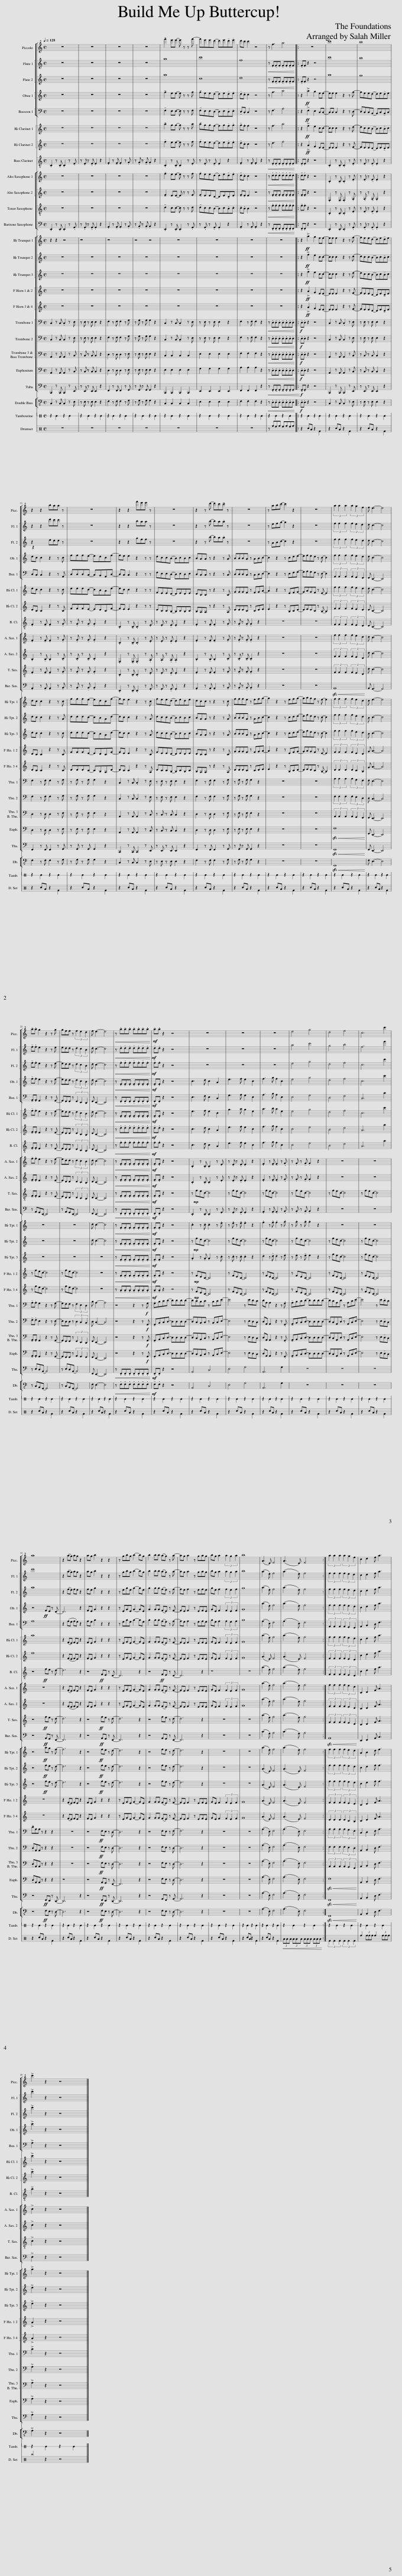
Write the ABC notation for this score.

X:1
%%score [ 1 [ 2 3 ] 4 5 ] [ 6 7 ] 8 [ [ 9 10 ] 11 12 ] [ [ 13 14 15 ] [ 16 17 ] [ 18 19 20 ] 21 22 ] 23 24 25
L:1/8
Q:1/4=128
M:4/4
I:linebreak $
K:C
V:1 treble transpose=12
V:2 treble
V:3 treble
V:4 treble
V:5 bass
V:6 treble transpose=-2
V:7 treble transpose=-2
V:8 treble transpose=-14
V:9 treble transpose=-9
V:10 treble transpose=-9
V:11 treble transpose=-14
V:12 treble transpose=-21
V:13 treble transpose=-2
V:14 treble transpose=-2
V:15 treble transpose=-2
V:16 treble transpose=-7
V:17 treble transpose=-7
V:18 bass
V:19 bass
V:20 bass
V:21 bass
V:22 bass
V:23 bass transpose=-12
V:24 perc stafflines=1
K:none
V:25 perc
K:none
V:1
 z8 | z8 | z8 | z8 | !tenuto!f'2 e'e'- e' z z f'- | %5
 f'e'e'd'- d'e'!tenuto!d'.e' | d'c' c'2 z4 | z f3 a4 |: z8 | c'8 |$ %10
 b8 | z2 z2 baa z | z8 | z2 z2 f'e'e' z | z8 | %15
 z2 z d'- d'c'!tenuto!c' z | z8 | z abc'- c'2 z2 | z8 |$ (3a2 a2 a2 (3a2 a2 f2 | %20
 f e3- e4 | !tenuto!a.a g2 z2 z g | gff z (3f2 e2 d2 | f e3- e4 |!<(! z .a!tenuto!a.a !tenuto!a.a!tenuto!a.a!<)! | %25
 !tenuto!a!mf!.a z2 z4 | z8 | z8 | z8 |$ e4 g4 | %30
 d4 f4 | c6 c'2 | a8 | z2 (ag) ag z2 | ag b2 z2 z2 | %35
 z gbg b2- bg | b2 bb (ag) z a- | ag a2 z gag | bg b2 (3a2 g2 a2 | b8 |$ %40
 (A3 E) F4 | (A3 E) F4 :| (3a2 a2 a2 (3a2 a2 f2 | c2 d2 f a3 | !>!c'2 z2 z4 |] %45
V:2
 z8 | z8 | z8 | z8 | a8 | %5
 c'8 | f8 |!<(! z .F!tenuto!F.F !tenuto!F.F!tenuto!F.F!<)! |: !tenuto!F.F z2 z4 | c'8 |$ %10
 b8 | z2 z2 d'c'c' z | z8 | z2 z2 baa z | z8 | %15
 z2 z b- ba!tenuto!a z | z8 | z efg- g2 z2 | z8 |$ (3f2 f2 f2 (3f2 e2 e2 | %20
 d c3- c4 | !tenuto!f.f e2 z2 z e | edd z (3d2 c2 B2 | d c3- c4 |!<(! z .d!tenuto!d.d !tenuto!d.d!tenuto!d.d!<)! | %25
!mf! !tenuto!d.d z2 z4 | z8 | z8 | z8 |$ a4 c'4 | %30
 g4 b4 | f6 f'2 | d'8 | z2 (ag) ag z2 | ag b2 z2 z2 | %35
 z gbg b2- bg | b2 bb (ag) z a- | ag a2 z gag | bg b2 (3a2 g2 a2 | b8 |$ %40
 (a3 e) f4 | (a3 e) f4 :| (3f2 f2 f2 (3f2 e2 e2 | c2 d2 f a3 | !>!c'2 z2 z4 |] %45
V:3
 z8 | z8 | z8 | z8 | a8 | %5
 c8 | d8 |!<(! z .F!tenuto!F.F !tenuto!F.F!tenuto!F.F!<)! |: !tenuto!F.F z2 z4 | a8 |$ %10
 g8 | z2 z2 edd z | z8 | z2 z2 gff z | z8 | %15
 z2 z b- ba!tenuto!a z | z8 | z ABc- c2 z2 | z8 |$ (3f2 f2 f2 (3f2 e2 d2 | %20
 d c3- c4 | !tenuto!f.f e2 z2 z e- | edd z (3d2 c2 B2 | d c3- c4 |!<(! z .f!tenuto!f.f !tenuto!f.f!tenuto!f.f!<)! | %25
!mf! !tenuto!f.f z2 z4 | z8 | z8 | z8 |$ e4 g4 | %30
 d4 f4 | c6 c'2 | a8 | z2 (fe) fe z2 | fe g2 z2 z2 | %35
 z ege g2- ge | g2 gg (fe) z f- | fe f2 z efe | ge g2 (3f2 e2 f2 | g8 |$ %40
 (a3 e) f4 | (a3 e) f4 :| (3f2 f2 f2 (3f2 e2 d2 | c2 d2 f a3 | !>!c'2 z2 z4 |] %45
V:4
 z8 | z8 | z8 | z8 | !tenuto!f2 ee- e z z f | %5
 !tenuto!feed- de!tenuto!d.e | !tenuto!d.c c2 z4 | z f3 a4 |: z2!ff! !>!a2 g2 ee- | ee e2 z2 z f- |$ %10
 feed- de!tenuto!de | dc c2 z2 z c | fffe- edcf- | fe e2 z2 z z | dccB- BcBc | %15
 BAA z z2 z A | BBBA z ABc- | c2 z2 z cde- | efed z c- c2 |$ (3f2 f2 f2 (3f2 e2 d2 | %20
 d c3- c4 | !tenuto!f.f e2 z2 z e- | edd z (3d2 c2 B2 | d c3- c4 |!<(! z .F!tenuto!F.F !tenuto!F.F!tenuto!F.F!<)! | %25
!mf! !tenuto!F.F z2 z4 | c3 d c2 A2 | e3 f e2 c2 | f3 g f2 c2 |$ e4 g4 | %30
 d4 f4 | c6 c'2 | z4!ff! FE z D- | D6 z2 | FE G2 z2 z2 | %35
 z EGE G2- GE | G2 GG (FE) z F- | FE F2 z EFE | GE G2 (3F2 E2 F2 | G8 |$ %40
 (a3 e) f4 | (a3 e) f4 :| (3f2 f2 f2 (3f2 e2 d2 | c2 d2 f a3 | !>!c'2 z2 z4 |] %45
V:5
 z8 | z8 | z8 | z8 | !tenuto!F,2 E,E,- E, z z F, | %5
 !tenuto!F,E,E,D,- D,E,!tenuto!D,.E, | !tenuto!D,.C, C,2 z4 | z F,3 A,4 |: z2!ff! !>!F,2 E,2 C,C,- | C,C, C,2 z2 z D,- |$ %10
 D,C,C,B,,- B,,C,!tenuto!B,,C, | D,C, C,2 z2 z A,, | D,D,D,C,- C,B,,A,,D,- | D,C, C,2 z2 z z | F,E,E,D,- D,E,D,E, | %15
 D,C,C, z z2 z C, | D,D,D,C, z C,D,E,- | E,2 z2 z E,F,G,- | G,A,G,F, z E,- E,2 |$ (3A,,2 A,,2 A,,2 (3A,,2 G,,2 F,,2 | %20
 F,, E,,3- E,,4 | !tenuto!A,,.A,, G,,2 z2 z G,,- | G,,F,,F,, z (3F,,2 E,,2 D,,2 | F,, E,,3- E,,4 |!<(! z .F,,!tenuto!F,,.F,, !tenuto!F,,.F,,!tenuto!F,,.F,,!<)! | %25
!mf! !tenuto!F,,.F,, z2 z4 | E,3 F, E,2 C,2 | G,3 A, G,2 E,2 | A,3 B, A,2 E,2 |$ E,4 G,4 | %30
 D,4 F,4 | C,6 C2 | A,8 | z2 (A,G,) A,G, z2 | A,G, B,2 z2 z2 | %35
 z G,B,G, B,2- B,G, | B,2 B,B, (A,G,) z A,- | A,G, A,2 z G,A,G, | B,G, B,2 (3A,2 G,2 A,2 | B,8 |$ %40
 (A,3 E,) F,4 | (A,3 E,) F,4 :| (3A,,2 A,,2 A,,2 (3A,,2 G,,2 F,,2 | A,,2 B,,2 D, F,3 | !>!A,2 z2 z4 |] %45
V:6
 z8 | z8 | z8 | z8 | !tenuto!b2 aa- a z z b | %5
 !tenuto!baag- ga!tenuto!g.a | !tenuto!a.g g2 z4 | z g3 b4 |: z2!ff! !>!g2 ^f2 dd- | dd d2 z2 z e- |$ %10
 edd^c- cd!tenuto!cd | ed d2 z2 z d | eeed- d^cBe- | ed d2 z2 z z | G^FFE- EFEF | %15
 EDD z z2 z D | AAAG z GAB- | B2 z2 z ^FGA- | ABAG z ^F- F2 |$ (3g2 g2 g2 (3g2 ^f2 e2 | %20
 e d3- d4 | !tenuto!g.g ^f2 z2 z f- | fee z (3e2 d2 ^c2 | e d3- d4 |!<(! z .G!tenuto!G.G !tenuto!G.G!tenuto!G.G!<)! | %25
!mf! !tenuto!G.G z2 z4 | ^f3 g f2 d2 | a3 b a2 ^f2 | b3 ^c' b2 ^f2 |$ ^f4 a4 | %30
 e4 g4 | d6 d'2 | b8 | z2 (G^F) GF z2 | G^F A2 z2 z2 | %35
 z ^FAF A2- AF | A2 AA (G^F) z G- | G^F G2 z FGF | A^F A2 (3G2 F2 G2 | A8 |$ %40
 (b3 ^f) g4 | (b3 ^f) g4 :| (3g2 g2 g2 (3g2 ^f2 e2 | d2 e2 g b3 | !>!d'2 z2 z4 |] %45
V:7
 z8 | z8 | z8 | z8 | !tenuto!g2 ^ff- f z z g | %5
 !tenuto!g^ffe- ef!tenuto!e.f | !tenuto!e.d d2 z4 | z e3 g4 |: z2!ff! !>!B2 A2 ^FF- | F^F F2 z2 z G- |$ %10
 G^FFE- EF!tenuto!EF | ED D2 z2 z D | GGG^F- FEDG- | G^F F2 z2 z z | EDD^C- CDCD | %15
 ^CB,B, z z2 z B, | EEED z DE^F | ^F2 z2 z ^CDE- | E^FED z ^C- C2 |$ (3G2 G2 G2 (3G2 ^F2 E2 | %20
 E D3- D4 | !tenuto!G.G ^F2 z2 z F- | FEE z (3E2 D2 ^C2 | E D3- D4 |!<(! z .e!tenuto!e.e !tenuto!e.e!tenuto!e.e!<)! | %25
!mf! !tenuto!e.e z2 z4 | d3 e d2 B2 | ^f3 g f2 d2 | g3 a g2 d2 |$ d4 ^f4 | %30
 ^c4 e4 | B6 b2 | g8 | z2 (G^F) GF z2 | G^F A2 z2 z2 | %35
 z ^FAF A2- AF | A2 AA (G^F) z G- | G^F G2 z FGF | A^F A2 (3G2 F2 G2 | A8 |$ %40
 (B3 ^F) G4 | (B3 ^F) G4 :| (3G2 G2 G2 (3G2 ^F2 E2 | d2 e2 g b3 | !>!d'2 z2 z4 |] %45
V:8
 .D2 z !tenuto!D .D2 z .^F | z .^F z !tenuto!F .F2 z2 | .G2 z !tenuto!G .G2 z .A | z .A z !tenuto!A .A2 z2 | .D2 z !tenuto!D .D2 z .^F | %5
 z .^F z !tenuto!F .F2 z2 | .G2 z !tenuto!G .G2 z2 |!<(! z .^F!tenuto!F.F !tenuto!F.F!tenuto!F.F!<)! |: !tenuto!^F.F z2 z4 | .D2 z !tenuto!D .D2 z .^F |$ %10
 z .^F z !tenuto!F .F2 z2 | .G2 z !tenuto!G .G2 z .A | z .A z !tenuto!A .A2 z2 | .D2 z !tenuto!D .D2 z .^F | z .^F z !tenuto!F .F2 z2 | %15
 .G2 z !tenuto!G .G2 z .A | z .A z !tenuto!A .A2 z2 | z8 | z8 |$ (3G2 G2 G2 (3G2 ^F2 E2 | %20
 E D3- D4 | !tenuto!G.G ^F2 z2 z F- | FEE z (3E2 D2 ^C2 | E D3- D4 |!<(! z .g!tenuto!g.g !tenuto!g.g!tenuto!g.g!<)! | %25
!mf! !tenuto!g.g z2 z4 | d3 e d2 B2 | ^f3 g f2 d2 | g3 a g2 d2 |$ d4 ^f4 | %30
 ^c4 e4 | B6 b2 | z4!ff! g^f z e- | e6 z2 | z4!ff! G^F z E- | %35
 E6 z2 | z4!ff! G^F z E- | E6 z2 | z8 | z8 |$ %40
 (b3 ^f) g4 | (b3 ^f) g4 :| (3G2 G2 G2 (3G2 ^F2 E2 | d2 e2 g b3 | !>!b2 z2 z4 |] %45
V:9
 z8 | z8 | z8 | z8 | !tenuto!d'2 ^c'c'- c' z z d' | %5
 !tenuto!d'^c'c'b- bc'!tenuto!b.c' | !tenuto!b.a a2 z4 |!<(! z .b!tenuto!b.b !tenuto!b.b!tenuto!b.b!<)! |: !tenuto!b.b z2 z4 | .A2 z !tenuto!A .A2 z .^c |$ %10
 z .^c z !tenuto!c .c2 z2 | .d2 z !tenuto!d .d2 z .e | z .e z !tenuto!e .e2 z2 | .A2 z !tenuto!A .A2 z .^c | z .^c z !tenuto!c .c2 z2 | %15
 .d2 z !tenuto!d .d2 z .e | z .e z !tenuto!e .e2 z2 | z8 | z8 |$ (3d'2 d'2 d'2 (3d'2 ^c'2 b2 | %20
 b a3- a4 | !tenuto!d'.d' ^c'2 z2 z c'- | c'bb z (3b2 a2 ^g2 | b a3- a4 |!<(! z .d!tenuto!d.d !tenuto!d.d!tenuto!d.d!<)! | %25
!mf! !tenuto!d.d z2 z4 | .A2 z !tenuto!A .A2 z .^c | z .^c z !tenuto!c .c2 z2 | .d2 z !tenuto!d .d2 z .e |$ z .e z !tenuto!e .e2 z2 | %30
 z8 | z8 | z8 | z2 (d^c) dc z2 | d^c e2 z2 z2 | %35
 z ^cec e2- ec | e2 ee (d^c) z d- | d^c d2 z cdc | e^c e2 (3d2 c2 d2 | e8 |$ %40
 (^f'3 ^c') d'4 | (^f'3 ^c') d'4 :| (3d'2 d'2 d'2 (3d'2 ^c'2 b2 | A2 B2 d ^f3 | !>!a2 z2 z4 |] %45
V:10
 z8 | z8 | z8 | z8 | !tenuto!d2 ^cc- c z z d | %5
 !tenuto!d^ccB- Bc!tenuto!B.c | !tenuto!d.^c c2 z4 |!<(! z .d!tenuto!d.d !tenuto!d.d!tenuto!d.d!<)! |: !tenuto!d.d z2 z4 | .D2 z !tenuto!D .D2 z .^F |$ %10
 z .^F z !tenuto!F .F2 z2 | .^G2 z !tenuto!G .G2 z .A | z .A z !tenuto!A .A2 z2 | .D2 z !tenuto!D .D2 z .^F | z .^F z !tenuto!F .F2 z2 | %15
 .^G2 z !tenuto!G .G2 z .A | z .A z !tenuto!A .A2 z2 | z8 | z8 |$ (3d2 d2 d2 (3d2 ^c2 B2 | %20
 b a3- a4 | !tenuto!d.d ^c2 z2 z c- | cBB z (3B2 A2 ^G2 | B A3- A4 |!<(! z .d!tenuto!d.d !tenuto!d.d!tenuto!d.d!<)! | %25
!mf! !tenuto!d.d z2 z4 | .A2 z !tenuto!A .A2 z .^c | z .^c z !tenuto!c .c2 z2 | .d2 z !tenuto!d .d2 z .e |$ z .e z !tenuto!e .e2 z2 | %30
 z8 | z8 | z8 | z2 (d^c) dc z2 | d^c e2 z2 z2 | %35
 z ^cec e2- ec | e2 ee (d^c) z d- | d^c d2 z cdc | e^c e2 (3d2 c2 d2 | e8 |$ %40
 (^f'3 ^c') d'4 | (^f'3 ^c') d'4 :| (3d2 d2 d2 (3d2 ^c2 B2 | A2 B2 d ^f3 | !>!a2 z2 z4 |] %45
V:11
 z8 | z8 | z8 | z8 | !tenuto!e2 dd- d z z e | %5
 !tenuto!edd^c- cd!tenuto!c.d | !tenuto!d.^c c2 z4 |!<(! z .g!tenuto!g.g !tenuto!g.g!tenuto!g.g!<)! |: !tenuto!g.g z2 z4 | .D2 z !tenuto!D .D2 z .^F |$ %10
 z .^F z !tenuto!F .F2 z2 | .G2 z !tenuto!G .G2 z .A | z .A z !tenuto!A .A2 z2 | .D2 z !tenuto!D .D2 z .^F | z .^F z !tenuto!F .F2 z2 | %15
 .G2 z !tenuto!G .G2 z .A | z .A z !tenuto!A .A2 z2 | z8 | z8 |$ (3G2 G2 G2 (3G2 ^F2 E2 | %20
 e d3- d4 | !tenuto!G.G ^F2 z2 z F- | FEE z (3E2 D2 ^C2 | E D3- D4 |!<(! z .G!tenuto!G.G !tenuto!G.G!tenuto!G.G!<)! | %25
!mf! !tenuto!G.G z2 z4 | z!mp! g^fd- d4 | z g^fd- d4 | z g^fd- d4 |$ z g^fd- d4 | %30
 z g^fd- d4 | z g^fd- d4 | z4!ff! g^f z e- | e6 z2 | z4!ff! g^f z e- | %35
 e6 z2 | z4 g^f z e- | e6 z2 | z8 | z8 |$ %40
 (b3 ^f) g4 | (b3 ^f) g4 :| (3G2 G2 G2 (3G2 ^F2 E2 | D2 E2 G B3 | !>!d2 z2 z4 |] %45
V:12
 .^C2 z !tenuto!C .C2 z .E | z .E z !tenuto!E .E2 z2 | .^F2 z !tenuto!F .F2 z .^G | z .^G z !tenuto!G .G2 z2 | .^C2 z !tenuto!C .C2 z .E | %5
 z .E z !tenuto!E .E2 z2 | .^F2 z !tenuto!F .F2 z2 |!<(! z .D!tenuto!D.D !tenuto!D.D!tenuto!D.D!<)! |: !tenuto!D.D z2 z4 | .^C2 z !tenuto!C .C2 z .E |$ %10
 z .E z !tenuto!E .E2 z2 | .^F2 z !tenuto!F .F2 z .^G | z .^G z !tenuto!G .G2 z2 | .^C2 z !tenuto!C .C2 z .E | z .E z !tenuto!E .E2 z2 | %15
 .^F2 z !tenuto!F .F2 z .^G | z .^G z !tenuto!G .G2 z2 | z8 | z8 |$!sfz!!<(! ^F8!<)! | %20
 ^F E3- E4 | z ^FE^C- C4 | z ^FE^C- C4 | D ^C3- C4 |!<(! z .D!tenuto!D.D !tenuto!D.D!tenuto!D.D!<)! | %25
!mf! !tenuto!D.D z2 z4 | .^C2 z !tenuto!C .C2 z .E | z .E z !tenuto!E .E2 z2 | .^F2 z !tenuto!F .F2 z .^G |$ z .^G z !tenuto!G .G2 z2 | %30
 z8 | z8 | z4!ff! ^FE z D- | D6 z2 | z4!ff! ^FE z D- | %35
 D6 z2 | z4 ^FE z D- | D6 z2 | z8 | z8 |$ %40
 (a3 e) ^f4 | (a3 e) ^f4 :|!sfz!!<(! ^F8!<)! | ^C2 D2 ^F A3 | !>!^c2 z2 z4 |] %45
V:13
 z2 z2 z4 | z8 | z8 | z4 z4 | z8 | %5
 z8 | z8 | z8 |: z2!ff! !>!b2 a2 ^ff- | f^f f2 z2 z g- |$ %10
 g^ffe- ef!tenuto!ef | ed d2 z2 z d | ggg^f- fedg- | g^f f2 z2 z d | g^ffe- efef | %15
 edd z z2 z d | ggg^f z fga- | a2 z2 z ^fga- | abag z ^f- f2 |$ (3g2 g2 g2 (3g2 ^f2 e2 | %20
 e ^f3- f4 | z8 | z8 | e d3- d4 |!<(! z .G!tenuto!G.G !tenuto!G.G!tenuto!G.G!<)! | %25
!mf! !tenuto!G.G z2 z4 | .d2 z !tenuto!d .d2 z .^f | z .^f z !tenuto!f .f2 z2 | .g2 z !tenuto!g .g2 z .a |$ z .a z !tenuto!a .a2 z2 | %30
 z8 | z8 | z4!ff! ba z g- | g6 z2 | z4!ff! g^f z e- | %35
 e6 z2 | z4 g^f z e- | e6 z2 | z8 | z8 |$ %40
 (b3 ^f) g4 | (b3 ^f) g4 :| (3g2 g2 g2 (3g2 ^f2 e2 | B2 ^c2 e g3 | !>!b2 z2 z4 |] %45
V:14
 z8 | z8 | z8 | z8 | z8 | %5
 z8 | z8 | z8 |: z2!ff! !>!g2 ^f2 dd- | dd d2 z2 z e- |$ %10
 edd^c- cd!tenuto!cd | ed d2 z2 z B | eeed- d^cBe- | ed d2 z2 z B | edd^c- cdcd | %15
 ^cBB z z2 z B | ^cccB z Bcd- | d2 z2 z de^f- | fg^fe z d- d2 |$ (3g2 g2 g2 (3g2 ^f2 e2 | %20
 ^c d3- d4 | z8 | z8 | e d3- d4 |!<(! z .G!tenuto!G.G !tenuto!G.G!tenuto!G.G!<)! | %25
!mf! !tenuto!G.G z2 z4 | z!mp! g^fd- d4 | z g^fd- d4 | z g^fd- d4 |$ z g^fd- d4 | %30
 z g^fd- d4 | z g^fd- d4 | z4!ff! g^f z e- | e6 z2 | z4!ff! g^f z e- | %35
 e6 z2 | z4 g^f z e- | e6 z2 | z8 | z8 |$ %40
 (B3 ^F) G4 | (B3 ^F) G4 :| (3g2 g2 g2 (3g2 ^f2 e2 | d2 e2 g g3 | !>!^f2 z2 z4 |] %45
V:15
 z8 | z8 | z8 | z8 | z8 | %5
 z8 | z8 | z8 |: z2!ff! !>!g2 ^f2 dd- | dd d2 z2 z e- |$ %10
 edd^c- cd!tenuto!cd | ed d2 z2 z d | eeed- d^cBe- | ed d2 z2 z B | edd^c- cdcd | %15
 ^cBB z z2 z B | ^cccB z Bcd- | d2 z2 z de^f- | fg^fe z d- d2 |$ (3g2 g2 g2 (3g2 ^f2 e2 | %20
 ^c d3- d4 | z8 | z8 | z8 |!<(! z .G!tenuto!G.G !tenuto!G.G!tenuto!G.G!<)! | %25
!mf! !tenuto!G.G z2 z4 | .B2 z !tenuto!B .B2 z .d | z .d z !tenuto!d .d2 z2 | .e2 z !tenuto!e .e2 z .^f |$ z .^f z !tenuto!f .f2 z2 | %30
 z g^fd- d4 | z g^fd- d4 | z4!ff! g^f z e- | e6 z2 | z4!ff! g^f z e- | %35
 e6 z2 | z4 g^f z e- | e6 z2 | z8 | z8 |$ %40
 (B3 ^F) G4 | (B3 ^F) G4 :| (3g2 g2 g2 (3g2 ^f2 e2 | d2 e2 g g3 | !>!^f2 z2 z4 |] %45
V:16
 z8 | z8 | z8 | z8 | z8 | %5
 z8 | z8 | z8 |: z2!ff! !>!e2 d2 BB- | BB B2 z2 z c- |$ %10
 cBBA- AB!tenuto!AB | AG G2 z2 z G | cccB- BAGc- | cB B2 z2 z G | cBBA- ABAB | %15
 AGG z z2 z G | dddc z cde- | e2 z2 z Bcd- | dedc z B- B2 |$ (3c2 c2 c2 (3c2 B2 A2 | %20
 d e3- e4 | z c'bg- g4 | z c'bg- g4 | z8 |!<(! z .c!tenuto!c.c !tenuto!c.c!tenuto!c.c!<)! | %25
!mf! !tenuto!c.c z2 z4 | z!mp! cBG- G4 | z cBG- G4 | z cBG- G4 |$ z cBG- G4 | %30
 z cBG- G4 | z cBG- G4 | z8 | z2 (cB) cB z2 | cB d2 z2 z2 | %35
 z BdB d2- dB | d2 dd (cB) z c- | cB c2 z BcB | dB d2 (3c2 B2 c2 | d8 |$ %40
 (e3 B) c4 | (e3 B) c4 :| (3c2 c2 c2 (3c2 B2 A2 | G2 A2 c e3 | !>!e2 z2 z4 |] %45
V:17
 z8 | z8 | z8 | z8 | z8 | %5
 z8 | z8 | z8 |: z2!ff! !>!e2 d2 BB- | BB B2 z2 z c- |$ %10
 cBBA- AB!tenuto!AB | AG G2 z2 z G | AAAG- G^FEA- | AG G2 z2 z E | AGG^F- FGFG | %15
 ^FEE z z2 z E | AAAG z GAB | B2 z2 z ^FGA- | ABAG z ^F- F2 |$ (3A2 A2 A2 (3A2 G2 ^F2 | %20
 d e3- e4 | z c'bg- g4 | z c'bg- g4 | z8 |!<(! z .e!tenuto!e.e !tenuto!e.e!tenuto!e.e!<)! | %25
!mf! !tenuto!e.e z2 z4 | z!mp! cBG- G4 | z cBG- G4 | z cBG- G4 |$ z cBG- G4 | %30
 z cBG- G4 | z cBG- G4 | z8 | z2 (cB) cB z2 | cB d2 z2 z2 | %35
 z BdB d2- dB | d2 dd (cB) z c- | cB c2 z BcB | dB d2 (3c2 B2 c2 | d8 |$ %40
 (e3 B) c4 | (e3 B) c4 :| (3A2 A2 A2 (3A2 G2 ^F2 | G2 A2 c e3 | !>!e2 z2 z4 |] %45
V:18
 C,2 z C, .C,2 z E, | z E, z E, E,2 z2 | F,2 z F, F,2 z G, | z G, z G, G,2 z2 | C,2 z C, .C,2 z E, | %5
 z E, z E, E,2 z2 | F,2 z F, F,2 z2 |!<(! z .D,!tenuto!D,.D, !tenuto!D,.D,!tenuto!D,.D,!<)! |:!f! !tenuto!D,.D, z2 z4 | C,2 z C, .C,2 z E, |$ %10
 z E, z E, E,2 z2 | F,2 z F, F,2 z G, | z G, z G, G,2 z2 | C,2 z C, .C,2 z E, | z E, z E, E,2 z2 | %15
 F,2 z F, F,2 z G, | z G, z G, G,2 z2 | z8 | z8 |$ (3A,2 A,2 A,2 (3A,2 G,2 F,2 | %20
 F, E,3- E,4 | !tenuto!A,.A, G,2 z2 z G,- | G,F,F, z (3F,2 E,2 D,2 | B, A,3- A,4 | z4 z2 z!f! G, | %25
 !tenuto!G,B,CD- DDDD- | DCB,C z B,CE- | E4 z EDC | DA, A,2 z2 z .G, |$ !tenuto!A,B,CD- DDDD- | %30
 DCA,D z A,CE- | E4 z E!tenuto!DC | !tenuto!DA,A, z z2 z2 | z8 | z4!ff! F,E, z D,- | %35
 D,6 z2 | z4 F,E, z F,- | F,6 z2 | z8 | z8 |$ %40
 (A,3 E,) F,4 | (A,3 E,) F,4 :| (3A,2 A,2 A,2 (3A,2 G,2 F,2 | C,2 D,2 F, A,3 | !>!C2 z2 z4 |] %45
V:19
 C,2 z C, C,2 z E, | z E, z E, E,2 z2 | F,2 z F, F,2 z G, | z G, z G, G,2 z2 | C,2 z C, .C,2 z E, | %5
 z E, z E, E,2 z2 | F,2 z F, F,2 z2 |!<(! z .D,!tenuto!D,.D, !tenuto!D,.D,!tenuto!D,.D,!<)! |:!f! !tenuto!D,.D, z2 z4 | C,2 z C, C,2 z E, |$ %10
 z E, z E, E,2 z2 | F,2 z F, F,2 z G, | z G, z G, G,2 z2 | C,2 z C, C,2 z E, | z E, z E, E,2 z2 | %15
 F,2 z F, F,2 z G, | z G, z G, G,2 z2 | z8 | z8 |$ (3F,2 F,2 F,2 (3F,2 E,2 D,2 | %20
 D, C,3- C,4 | !tenuto!F,.F, E,2 z2 z E,- | E,D,D, z (3D,2 C,2 B,,2 | D, C,3- C,4 | z4 z2 z!f! G,, | %25
 !tenuto!G,,B,,C,D,- D,D,D,D,- | D,C,B,,C, z B,,C,E,- | E,4 z E,D,C, | D,A,, A,,2 z2 z .G,, |$ !tenuto!A,,B,,C,D,- D,D,D,D,- | %30
 D,C,A,,D, z A,,C,E,- | E,4 z E,!tenuto!D,C, | !tenuto!D,A,,A,, z z2 z2 | z8 | z4!ff! F,E, z D,- | %35
 D,6 z2 | z4 F,E, z D,- | D,6 z2 | z8 | z8 |$ %40
 (A,3 E,) F,4 | (A,3 E,) F,4 :| (3F,2 F,2 F,2 (3F,2 E,2 D,2 | A,,2 B,,2 D, F,3 | !>!A,2 z2 z4 |] %45
V:20
 A,,2 z A,, A,,2 z C, | z C, z C, C,2 z2 | D,2 z D, D,2 z E, | z E, z E, E,2 z2 | C,2 C,2 C,2 C,2 | %5
 E,2 E,2 E,2 E,2 | F,2 F,2 F,2 z2 |!<(! z .D,!tenuto!D,.D, !tenuto!D,.D,!tenuto!D,.D,!<)! |:!f! !tenuto!D,.D, z2 z4 | A,,2 z A,, A,,2 z C, |$ %10
 z C, z C, C,2 z2 | D,2 z D, D,2 z E, | z E, z E, E,2 z2 | A,,2 z A,, A,,2 z C, | z C, z C, C,2 z2 | %15
 D,2 z D, D,2 z E, | z E, z E, E,2 z2 | z8 | z8 |$ (3A,,2 A,,2 A,,2 (3A,,2 G,,2 F,,2 | %20
 F,, E,,3- E,,4 | !tenuto!A,,.A,, G,,2 z2 z G,,- | G,,F,,F,, z (3F,,2 E,,2 D,,2 | F,, E,,3- E,,4 | z4 z2 z!f! G,, | %25
 !tenuto!G,,B,,C,D,- D,D,D,D,- | D,C,B,,C, z B,,C,E,- | E,4 z E,D,C, | D,A,, A,,2 z2 z .G,, |$ !tenuto!A,,B,,C,D,- D,D,D,D,- | %30
 D,C,A,,D, z A,,C,E,- | E,4 z E,!tenuto!D,C, | !tenuto!D,A,,A,, z z2 z2 | z8 | z4!ff! F,E, z D,- | %35
 D,6 z2 | z4 F,E, z D,- | D,6 z2 | z8 | z8 |$ %40
 (A,3 E,) F,4 | (A,3 E,) F,4 :| (3A,,2 A,,2 A,,2 (3A,,2 G,,2 F,,2 | A,,2 B,,2 D, F,3 | !>!A,2 z2 z4 |] %45
V:21
 A,,2 z A,, A,,2 z C, | z C, z C, C,2 z2 | D,2 z D, D,2 z E, | z E, z E, E,2 z2 | E,2 E,2 E,2 E,2 | %5
 G,2 G,2 G,2 G,2 | A,2 A,2 A,2 z2 |!<(! z .D,!tenuto!D,.D, !tenuto!D,.D,!tenuto!D,.D,!<)! |:!f! !tenuto!D,.D, z2 z4 | A,,2 z A,, A,,2 z C, |$ %10
 z C, z C, C,2 z2 | D,2 z D, D,2 z E, | z E, z E, E,2 z2 | A,,2 z A,, A,,2 z C, | z C, z C, C,2 z2 | %15
 D,2 z D, D,2 z E, | z E, z E, E,2 z2 | z8 | z8 |$!sfz!!<(! F,8!<)! | %20
 F,, E,,3- E,,4 | !tenuto!A,,.A,, G,,2 z2 z G,,- | G,,F,,F,, z (3A,,2 G,,2 F,,2 | F,, E,,3- E,,4 | z4 z2 z!f! G,, | %25
 !tenuto!G,,B,,C,D,- D,D,D,D,- | D,C,B,,C, z B,,C,E,- | E,4 z E,D,C, | D,A,, A,,2 z2 z .G,, |$ !tenuto!A,,B,,C,D,- D,D,D,D,- | %30
 D,C,A,,D, z A,,C,E,- | E,4 z E,!tenuto!D,C, | !tenuto!D,A,,A,, z z2 z2 | z8 | z4!ff! A,,G,, z F,,- | %35
 F,,6 z2 | z4 F,E, z D,- | D,6 z2 | z8 | z8 |$ %40
 (A,3 E,) F,4 | (A,3 E,) F,4 :|!sfz!!<(! F,8!<)! | A,,2 B,,2 D, F,3 | !>!A,2 z2 z4 |] %45
V:22
 C,,2 z C,, C,,2 z E,, | z E,, z E,, E,,2 z2 | F,,2 z F,, F,,2 z G,, | z G,, z G,, G,,2 z2 | C,,2 C,,2 C,,2 C,,2 | %5
 E,,2 E,,2 E,,2 E,,2 | F,,2 F,,2 F,,2 z2 |!<(! z .G,,!tenuto!G,,.G,, !tenuto!G,,.G,,!tenuto!G,,.G,,!<)! |:!f! !tenuto!G,,.G,, z2 z4 | C,,2 z C,, C,,2 z E,, |$ %10
 z E,, z E,, E,,2 z2 | F,,2 z F,, F,,2 z G,, | z G,, z G,, G,,2 z2 | C,,2 z C,, C,,2 z E,, | z E,, z E,, E,,2 z2 | %15
 F,,2 z F,, F,,2 z G,, | z G,, z G,, G,,2 z2 | z8 | z8 |$!sfz!!<(! F,,8!<)! | %20
 F,, E,,3- E,,4 | z E,D,B,,- B,,4 | z E,D,B,,- B,,4 | F,, E,,3- E,,4 |!<(! z .F,,!tenuto!F,,.F,, !tenuto!F,,.F,,!tenuto!F,,.F,,!<)! | %25
!mf! !tenuto!F,,.F,, z2 z4 | A,,4 C,4 | E,4 G,4 | A,,6 G,2 |$ z8 | %30
 z8 | z8 | z4!ff! F,,E,, z D,,- | D,,6 z2 | z4!ff! F,,E,, z D,,- | %35
 D,,6 z2 | z4 G,,F,, z G,,- | G,,6 z2 | z8 | z8 |$ %40
 (A,3 E,) F,4 | (A,3 E,) F,4 :|!sfz!!<(! F,,8!<)! | A,,2 B,,2 D, F,3 | !>!A,2 z2 z4 |] %45
V:23
 C,2 z C, C,2 z E, | z E, z E, E,2 z2 | F,2 z F, F,2 z G, | z G, z G, G,2 z2 | C,2 C,2 C,2 C,2 | %5
 E,2 E,2 E,2 E,2 | F,2 F,2 F,2 z2 |!<(! z .D,!tenuto!D,.D, !tenuto!D,.D,!tenuto!D,.D,!<)! |:!f! !tenuto!D,.D, z2 z4 | C,2 z C, C,2 z E, |$ %10
 z E, z E, E,2 z2 | F,2 z F, F,2 z G, | z G, z G, G,2 z2 | C,2 z C, C,2 z E, | z E, z E, E,2 z2 | %15
 F,2 z F, F,2 z G, | z G, z G, G,2 z2 | z8 | z8 |$!sfz!!<(! F,,8!<)! | %20
 F, E,3- E,4 | z C,B,,G,,- G,,4 | z C,B,,G,,- G,,4 | F, E,3- E,4 |!<(! z .F,!tenuto!F,.F, !tenuto!F,.F,!tenuto!F,.F,!<)! | %25
!mf! !tenuto!F,.F, z2 z4 | A,,4 C,4 | E,4 G,4 | A,,6 G,2 |$ z8 | %30
 z8 | z8 | z4!ff! F,E, z D,- | D,6 z2 | z4!ff! F,E, z D,- | %35
 D,6 z2 | z4 F,E, z D,- | D,6 z2 | z8 | z8 |$ %40
 (A,3 E,) F,4 | (A,3 E,) F,4 :|!sfz!!<(! F,,8!<)! | A,,2 B,,2 D, F,3 | !>!A,2 z2 z4 |] %45
V:24
 z2 E2 z2 E2 | z2 E2 z2 E2 | z2 E2 z2 E2 | z2 E2 z2 E2 | z2 E2 z2 E2 | %5
 z2 E2 z2 E2 | z2 E2 z2 E2 | z2 E2 z2 E2 |: z2 E2 z2 E2 | z2 E2 z2 E2 |$ %10
 z2 E2 z2 E2 | z2 E2 z2 E2 | z2 E2 z2 E2 | z2 E2 z2 E2 | z2 E2 z2 E2 | %15
 z2 E2 z2 E2 | z2 E2 z2 E2 | z2 E2 z2 E2 | z2 E2 z2 E2 |$ z2 E2 z2 E2 | %20
 z2 E2 z2 E2 | z2 E2 z2 E2 | z2 E2 z2 E2 | z2 E2 z2 E2 | z2 E2 z2 E2 | %25
 z2 E2 z2 E2 | z2 E2 z2 E2 | z2 E2 z2 E2 | z2 E2 z2 E2 |$ z2 E2 z2 E2 | %30
 z2 E2 z2 E2 | z2 E2 z2 E2 | z2 E2 z2 E2 | z2 E2 z2 E2 | z2 E2 z2 E2 | %35
 z2 E2 z2 E2 | z2 E2 z2 E2 | z2 E2 z2 E2 | z2 E2 z2 E2 | z2 E2 z2 E2 |$ %40
 z2 E2 z2 E2 | z2 E2 z2 E2 :| z2 E2 z2 E2 | z2 E2 z2 E2 | z2 E2 z2 E2 |] %45
V:25
 z8 | z8 | z8 | z8 | z8 | %5
 z8 | z8 | z fef efef |: z2 cA z2 F2 | z2 cA z2 F2 |$ %10
 z2 cA z2 F2 | z2 cA z2 F2 | z2 cA z2 F2 | z2 cA z2 F2 | z2 cA z2 F2 | %15
 z2 cA z2 F2 | z2 cA z2 F2 | z2 cA z2 F2 | z2 cA z2 F2 |$ z2 cA z2 F2 | %20
 z2 cA z2 F2 | z2 cA z2 F2 | z2 cA z2 F2 | z2 cA z2 F2 | z2 cA z2 F2 | %25
 z2 cA z2 F2 | z2 cA z2 F2 | z2 cA z2 F2 | z2 cA z2 F2 |$ z2 cA z2 F2 | %30
 z2 cA z2 F2 | z2 cA z2 F2 | z2 cA z2 F2 | z2 cA z2 F2 | z2 cA z2 F2 | %35
 z2 cA z2 F2 | z2 cA z2 F2 | z2 cA z2 F2 | z2 cA z2 F2 | z2 cA z2 F2 |$ %40
 z2 cA z2 F2 |!<(! (3AAA (3AAA (3AAA (3AAA!<)! :| (3F2 F2 F2 (3F2 F2 F2 | f2 (3fff f2 (3fff | ^b2 z2 z4 |] %45
